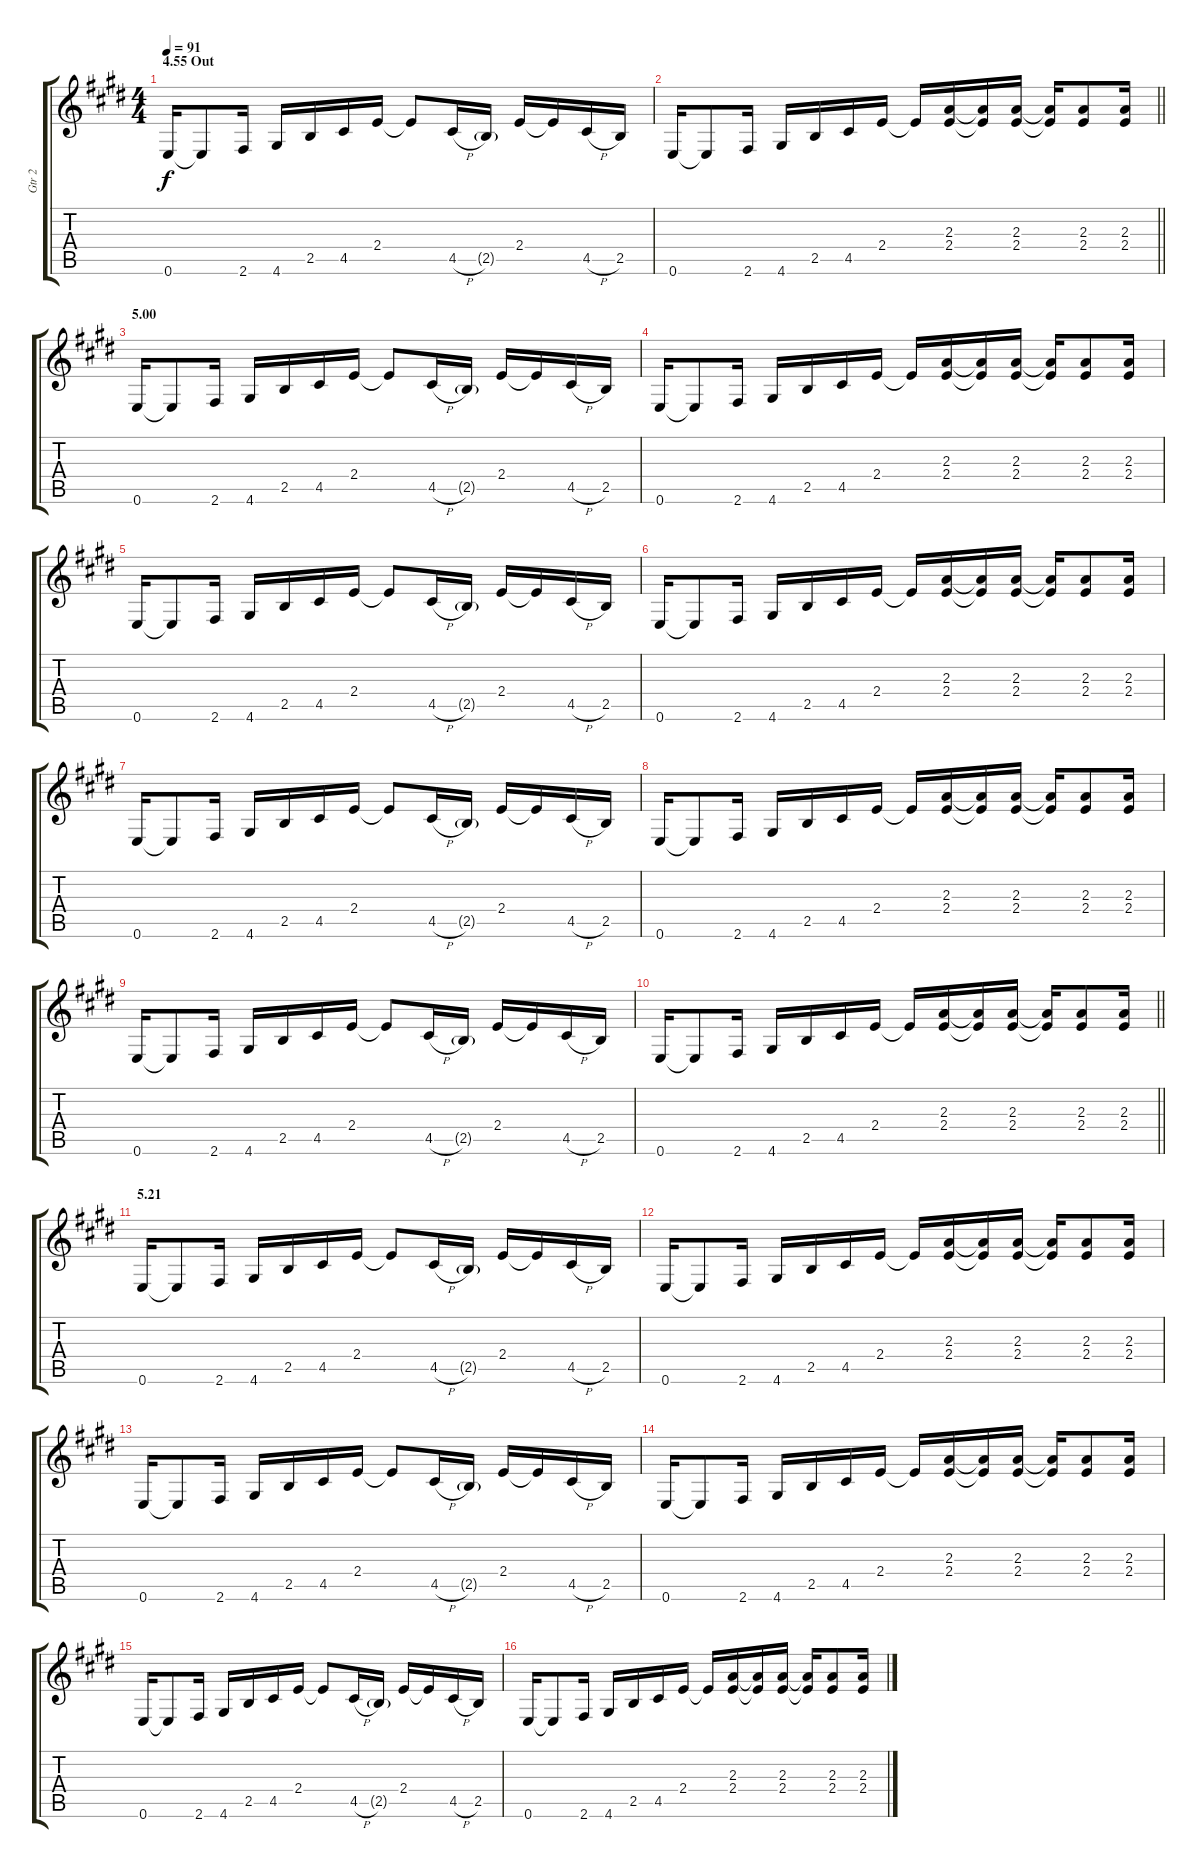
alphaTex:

\track ("Gtr 2" "Gtr 2") {instrument distortionguitar}
\staff {score tabs}
\tuning (E4 B3 G3 D3 A2 E2) {hide}
\ts (4 4)
\section ("" "4.55 Out")
\tempo 91
\clef g2
\ks e
0.6.16{dy f} 0.6{t}.8 2.6.16 4.6.16 2.5.16 4.5.16 2.4.16 2.4{t}.8 4.5{h}.16 2.5{g}.16 2.4.16 2.4{t}.16 4.5{h}.16 2.5.16 |
\barLineRight lightlight
0.6.16 0.6{t}.8 2.6.16 4.6.16 2.5.16 4.5.16 2.4.16 2.4{t}.16 (2.3 2.4).16 (2.3{t} 2.4{t}).16 (2.3 2.4).16 (2.3{t} 2.4{t}).16 (2.3 2.4).8 (2.3 2.4).16 |
\section ("" "5.00")
0.6.16 0.6{t}.8 2.6.16 4.6.16 2.5.16 4.5.16 2.4.16 2.4{t}.8 4.5{h}.16 2.5{g}.16 2.4.16 2.4{t}.16 4.5{h}.16 2.5.16 |
0.6.16 0.6{t}.8 2.6.16 4.6.16 2.5.16 4.5.16 2.4.16 2.4{t}.16 (2.3 2.4).16 (2.3{t} 2.4{t}).16 (2.3 2.4).16 (2.3{t} 2.4{t}).16 (2.3 2.4).8 (2.3 2.4).16 |
0.6.16 0.6{t}.8 2.6.16 4.6.16 2.5.16 4.5.16 2.4.16 2.4{t}.8 4.5{h}.16 2.5{g}.16 2.4.16 2.4{t}.16 4.5{h}.16 2.5.16 |
0.6.16 0.6{t}.8 2.6.16 4.6.16 2.5.16 4.5.16 2.4.16 2.4{t}.16 (2.3 2.4).16 (2.3{t} 2.4{t}).16 (2.3 2.4).16 (2.3{t} 2.4{t}).16 (2.3 2.4).8 (2.3 2.4).16 |
0.6.16 0.6{t}.8 2.6.16 4.6.16 2.5.16 4.5.16 2.4.16 2.4{t}.8 4.5{h}.16 2.5{g}.16 2.4.16 2.4{t}.16 4.5{h}.16 2.5.16 |
0.6.16 0.6{t}.8 2.6.16 4.6.16 2.5.16 4.5.16 2.4.16 2.4{t}.16 (2.3 2.4).16 (2.3{t} 2.4{t}).16 (2.3 2.4).16 (2.3{t} 2.4{t}).16 (2.3 2.4).8 (2.3 2.4).16 |
0.6.16 0.6{t}.8 2.6.16 4.6.16 2.5.16 4.5.16 2.4.16 2.4{t}.8 4.5{h}.16 2.5{g}.16 2.4.16 2.4{t}.16 4.5{h}.16 2.5.16 |
\barLineRight lightlight
0.6.16 0.6{t}.8 2.6.16 4.6.16 2.5.16 4.5.16 2.4.16 2.4{t}.16 (2.3 2.4).16 (2.3{t} 2.4{t}).16 (2.3 2.4).16 (2.3{t} 2.4{t}).16 (2.3 2.4).8 (2.3 2.4).16 |
\section ("" "5.21")
0.6.16 0.6{t}.8 2.6.16 4.6.16 2.5.16 4.5.16 2.4.16 2.4{t}.8 4.5{h}.16 2.5{g}.16 2.4.16 2.4{t}.16 4.5{h}.16 2.5.16 |
0.6.16 0.6{t}.8 2.6.16 4.6.16 2.5.16 4.5.16 2.4.16 2.4{t}.16 (2.3 2.4).16 (2.3{t} 2.4{t}).16 (2.3 2.4).16 (2.3{t} 2.4{t}).16 (2.3 2.4).8 (2.3 2.4).16 |
0.6.16 0.6{t}.8 2.6.16 4.6.16 2.5.16 4.5.16 2.4.16 2.4{t}.8 4.5{h}.16 2.5{g}.16 2.4.16 2.4{t}.16 4.5{h}.16 2.5.16 |
0.6.16 0.6{t}.8 2.6.16 4.6.16 2.5.16 4.5.16 2.4.16 2.4{t}.16 (2.3 2.4).16 (2.3{t} 2.4{t}).16 (2.3 2.4).16 (2.3{t} 2.4{t}).16 (2.3 2.4).8 (2.3 2.4).16 |
0.6.16 0.6{t}.8 2.6.16 4.6.16 2.5.16 4.5.16 2.4.16 2.4{t}.8 4.5{h}.16 2.5{g}.16 2.4.16 2.4{t}.16 4.5{h}.16 2.5.16 |
0.6.16 0.6{t}.8 2.6.16 4.6.16 2.5.16 4.5.16 2.4.16 2.4{t}.16 (2.3 2.4).16 (2.3{t} 2.4{t}).16 (2.3 2.4).16 (2.3{t} 2.4{t}).16 (2.3 2.4).8 (2.3 2.4).16
